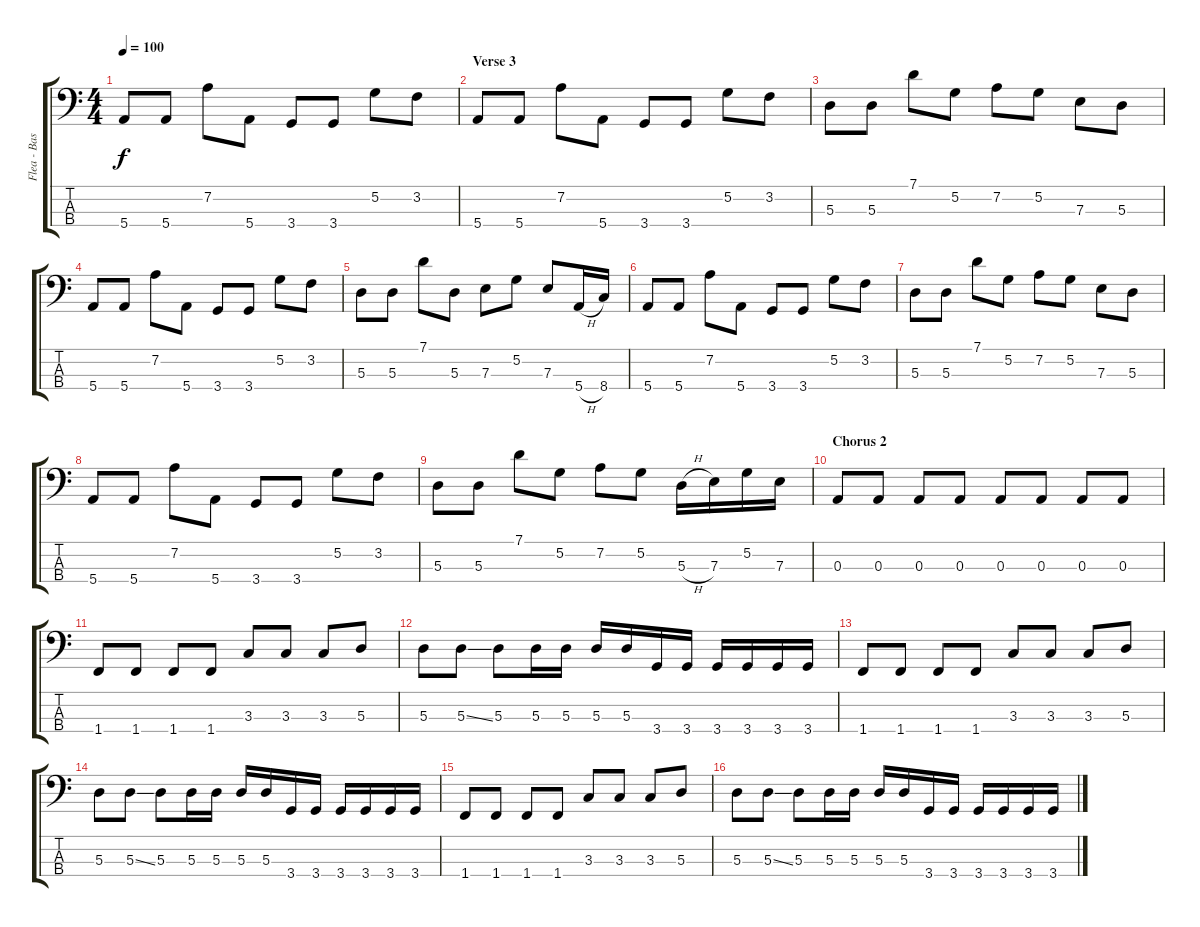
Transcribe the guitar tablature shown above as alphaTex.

\track ("Flea - Bass" "Flea - Bas") {instrument electricbasspick}
\staff {score tabs}
\tuning (G2 D2 A1 E1) {hide}
\ts (4 4)
\tempo 100
\clef f4
\ks c
5.4.8{dy f} 5.4.8 7.2.8 5.4.8 3.4.8 3.4.8 5.2.8 3.2.8 |
\section ("" "Verse 3")
5.4.8 5.4.8 7.2.8 5.4.8 3.4.8 3.4.8 5.2.8 3.2.8 |
5.3.8 5.3.8 7.1.8 5.2.8 7.2.8 5.2.8 7.3.8 5.3.8 |
5.4.8 5.4.8 7.2.8 5.4.8 3.4.8 3.4.8 5.2.8 3.2.8 |
5.3.8 5.3.8 7.1.8 5.3.8 7.3.8 5.2.8 7.3.8 5.4{h}.16 8.4.16 |
5.4.8 5.4.8 7.2.8 5.4.8 3.4.8 3.4.8 5.2.8 3.2.8 |
5.3.8 5.3.8 7.1.8 5.2.8 7.2.8 5.2.8 7.3.8 5.3.8 |
5.4.8 5.4.8 7.2.8 5.4.8 3.4.8 3.4.8 5.2.8 3.2.8 |
5.3.8 5.3.8 7.1.8 5.2.8 7.2.8 5.2.8 5.3{h}.16 7.3.16 5.2.16 7.3.16 |
\section ("" "Chorus 2")
0.3.8 0.3.8 0.3.8 0.3.8 0.3.8 0.3.8 0.3.8 0.3.8 |
1.4.8 1.4.8 1.4.8 1.4.8 3.3.8 3.3.8 3.3.8 5.3.8 |
5.3.8 5.3{ss}.8 5.3.8 5.3.16 5.3.16 5.3.16 5.3.16 3.4.16 3.4.16 3.4.16 3.4.16 3.4.16 3.4.16 |
1.4.8 1.4.8 1.4.8 1.4.8 3.3.8 3.3.8 3.3.8 5.3.8 |
5.3.8 5.3{ss}.8 5.3.8 5.3.16 5.3.16 5.3.16 5.3.16 3.4.16 3.4.16 3.4.16 3.4.16 3.4.16 3.4.16 |
1.4.8 1.4.8 1.4.8 1.4.8 3.3.8 3.3.8 3.3.8 5.3.8 |
5.3.8 5.3{ss}.8 5.3.8 5.3.16 5.3.16 5.3.16 5.3.16 3.4.16 3.4.16 3.4.16 3.4.16 3.4.16 3.4.16
